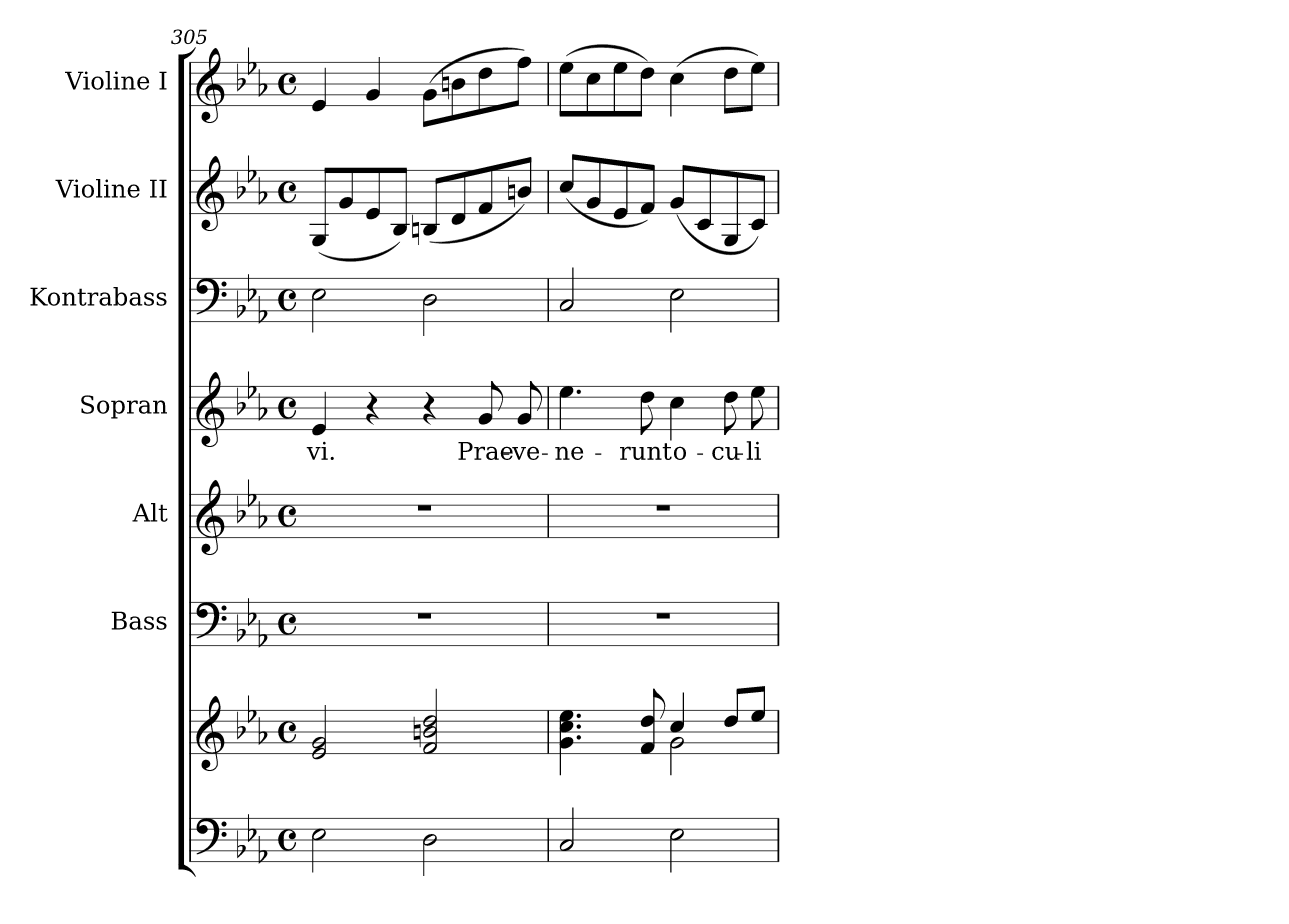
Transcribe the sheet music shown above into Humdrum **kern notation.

**kern	**kern	**kern	**kern	**kern	**text	**kern	**kern	**kern
*part7	*part7	*part6	*part5	*part4	*part4	*part3	*part2	*part1
*staff8	*staff7	*staff6	*staff5	*staff4	*staff4	*staff3	*staff2	*staff1
*	*	*I"Bass	*I"Alt	*I"Sopran	*	*I"Kontrabass	*I"Violine II	*I"Violine I
*	*	*I'B.	*I'A.	*I'S.	*	*I'Kb.	*I'Vl. II	*I'Vl. I
*clefF4	*clefG2	*clefF4	*clefG2	*clefG2	*	*clefF4	*clefG2	*clefG2
*	*	*	*	*	*	*ITrd7c12	*	*
*k[b-e-a-]	*k[b-e-a-]	*k[b-e-a-]	*k[b-e-a-]	*k[b-e-a-]	*	*k[b-e-a-]	*k[b-e-a-]	*k[b-e-a-]
*E-:	*E-:	*E-:	*E-:	*E-:	*	*E-:	*E-:	*E-:
*M4/4	*M4/4	*M4/4	*M4/4	*M4/4	*	*M4/4	*M4/4	*M4/4
*met(c)	*met(c)	*met(c)	*met(c)	*met(c)	*	*met(c)	*met(c)	*met(c)
=305	=305	=305	=305	=305	=305	=305	=305	=305
!	!	!	!	!	!LO:LY:b	!	!	!
2E-\	2e-/ 2g/	1r	1r	4e-/	-vi.	2EE-\	(<8G/L	4e-/
.	.	.	.	.	.	.	8g/	.
.	.	.	.	4r	.	.	8e-/	4g/
.	.	.	.	.	.	.	8B-/J)	.
2D\	2f/ 2bn/ 2dd/	.	.	4r	.	2DD\	(<8Bn/L	(>8g\L
.	.	.	.	.	.	.	8d/	8bn\
!	!	!	!	!	!LO:LY:b	!	!	!
.	.	.	.	8g/	Prae-	.	8f/	8dd\
!	!	!	!	!	!LO:LY:b	!	!	!
.	.	.	.	8g/	-ve-	.	8bn/J)	8ff\J)
=306	=306	=306	=306	=306	=306	=306	=306	=306
*	*^	*	*	*	*	*	*	*
!	!	!	!	!	!	!LO:LY:b	!	!	!
2C/	4.g\ 4.cc\ 4.ee-\	2ryy	1r	1r	4.ee-\	-ne-	2CC/	(<8cc/L	(>8ee-\L
.	.	.	.	.	.	.	.	8g/	8cc\
.	.	.	.	.	.	.	.	8e-/	8ee-\
!	!	!	!	!	!	!LO:LY:b	!	!	!
.	8f/ 8dd/	.	.	.	8dd\	-runt	.	8f/J)	8dd\J)
!	!	!	!	!	!	!LO:LY:b	!	!	!
2E-\	4cc/	2g\	.	.	4cc\	o-	2EE-\	(<8g/L	(>4cc\
.	.	.	.	.	.	.	.	8c/	.
!	!	!	!	!	!	!LO:LY:b	!	!	!
.	8dd/L	.	.	.	8dd\	-cu-	.	8G/	8dd\L
!	!	!	!	!	!	!LO:LY:b	!	!	!
.	8ee-/J	.	.	.	8ee-\	-li	.	8c/J)	8ee-\J)
*	*v	*v	*	*	*	*	*	*	*
=	=	=	=	=	=	=	=	=
*-	*-	*-	*-	*-	*-	*-	*-	*-
